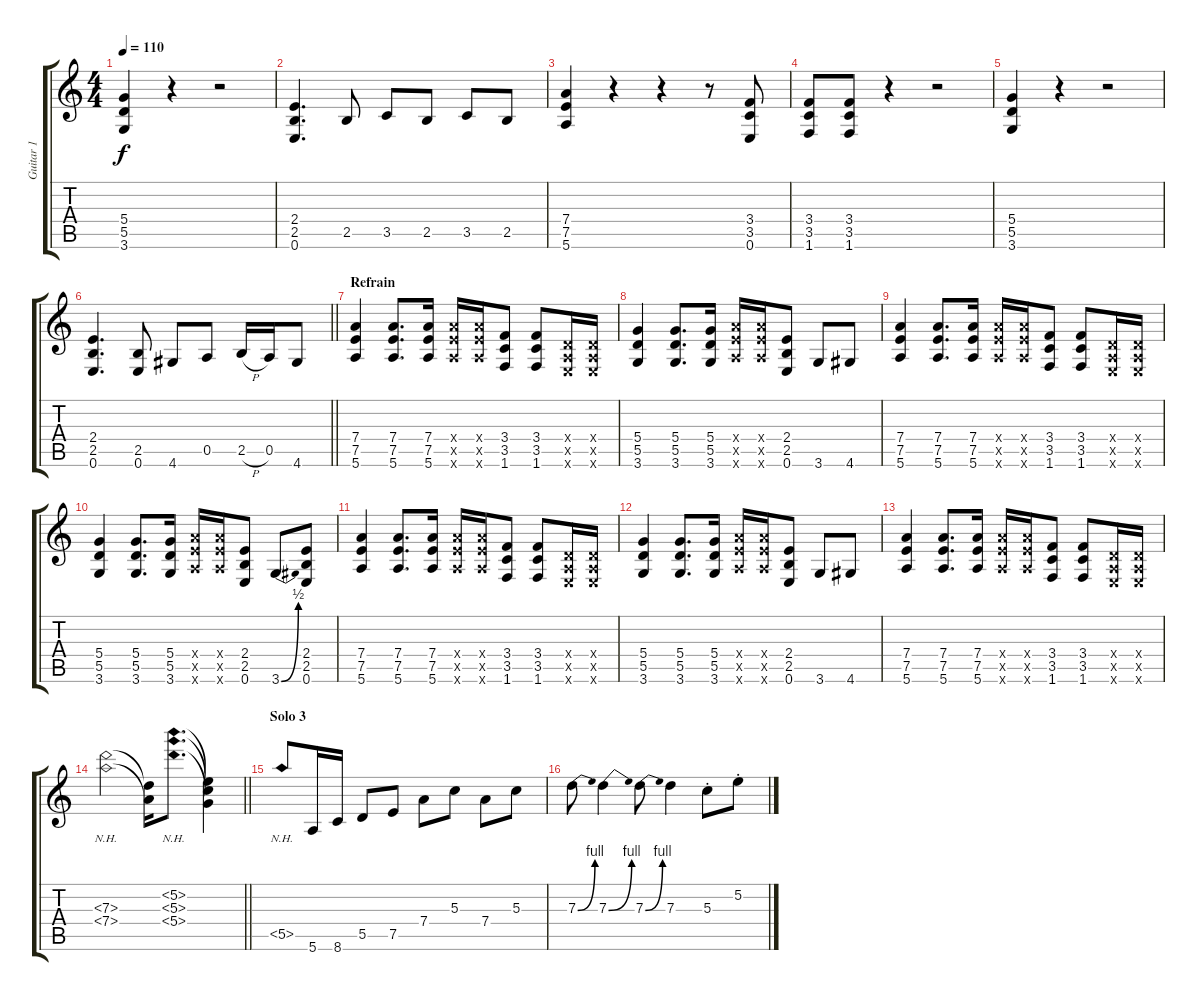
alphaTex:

\track ("Guitar 1" "Guitar 1") {instrument overdrivenguitar}
\staff {score tabs}
\tuning (E4 B3 G3 D3 A2 E2) {hide}
\ts (4 4)
\tempo 110
\clef g2
\ks c
(5.4 5.5 3.6).4{dy f} r.4 r.2 |
(2.4 2.5 0.6).4{d} 2.5.8 3.5.8 2.5.8 3.5.8 2.5.8 |
(7.4 7.5 5.6).4 r.4 r.4 r.8 (3.4 3.5 0.6).8 |
(3.4 3.5 1.6).8 (3.4 3.5 1.6).8 r.4 r.2 |
(5.4 5.5 3.6).4 r.4 r.2 |
\barLineRight lightlight
(2.4 2.5 0.6).4{d} (2.5 0.6).8 4.6.8 0.5.8 2.5{h}.16 0.5.16 4.6.8 |
\section ("" "Refrain")
(7.4 7.5 5.6).4 (7.4 7.5 5.6).8{d} (7.4 7.5 5.6).16 (7.4{x} 7.5{x} 5.6{x}).16 (7.4{x} 7.5{x} 5.6{x}).16 (3.4 3.5 1.6).8 (3.4 3.5 1.6).8 (0.4{x} 0.5{x} 0.6{x}).16 (0.4{x} 0.5{x} 0.6{x}).16 |
(5.4 5.5 3.6).4 (5.4 5.5 3.6).8{d} (5.4 5.5 3.6).16 (7.4{x} 7.5{x} 5.6{x}).16 (7.4{x} 7.5{x} 5.6{x}).16 (2.4 2.5 0.6).8 3.6.8 4.6.8 |
(7.4 7.5 5.6).4 (7.4 7.5 5.6).8{d} (7.4 7.5 5.6).16 (7.4{x} 7.5{x} 5.6{x}).16 (7.4{x} 7.5{x} 5.6{x}).16 (3.4 3.5 1.6).8 (3.4 3.5 1.6).8 (0.4{x} 0.5{x} 0.6{x}).16 (0.4{x} 0.5{x} 0.6{x}).16 |
(5.4 5.5 3.6).4 (5.4 5.5 3.6).8{d} (5.4 5.5 3.6).16 (7.4{x} 7.5{x} 5.6{x}).16 (7.4{x} 7.5{x} 5.6{x}).16 (2.4 2.5 0.6).8 3.6{be (bend 0 0 60 2)}.8 (2.4 2.5 0.6).8 |
(7.4 7.5 5.6).4 (7.4 7.5 5.6).8{d} (7.4 7.5 5.6).16 (7.4{x} 7.5{x} 5.6{x}).16 (7.4{x} 7.5{x} 5.6{x}).16 (3.4 3.5 1.6).8 (3.4 3.5 1.6).8 (0.4{x} 0.5{x} 0.6{x}).16 (0.4{x} 0.5{x} 0.6{x}).16 |
(5.4 5.5 3.6).4 (5.4 5.5 3.6).8{d} (5.4 5.5 3.6).16 (7.4{x} 7.5{x} 5.6{x}).16 (7.4{x} 7.5{x} 5.6{x}).16 (2.4 2.5 0.6).8 3.6.8 4.6.8 |
(7.4 7.5 5.6).4 (7.4 7.5 5.6).8{d} (7.4 7.5 5.6).16 (7.4{x} 7.5{x} 5.6{x}).16 (7.4{x} 7.5{x} 5.6{x}).16 (3.4 3.5 1.6).8 (3.4 3.5 1.6).8 (0.4{x} 0.5{x} 0.6{x}).16 (0.4{x} 0.5{x} 0.6{x}).16 |
\barLineRight lightlight
(7.3{nh} 7.4{nh}).2 (7.3{t} 7.4{t}).16 (5.2{nh} 5.3{nh} 5.4{nh}).8{d} (5.2{t} 5.3{t} 5.4{t}).4 |
\section ("" "Solo 3")
5.5{nh}.8 5.6.16 8.6.16 5.5.8 7.5.8 7.4.8 5.3.8 7.4.8 5.3.8 |
7.3{be (bend 0 0 60 4)}.8 7.3{be (bend 0 0 60 4)}.4 7.3{be (bend 0 0 60 4)}.8 7.3.4 5.3{st}.8 5.2{st}.8
